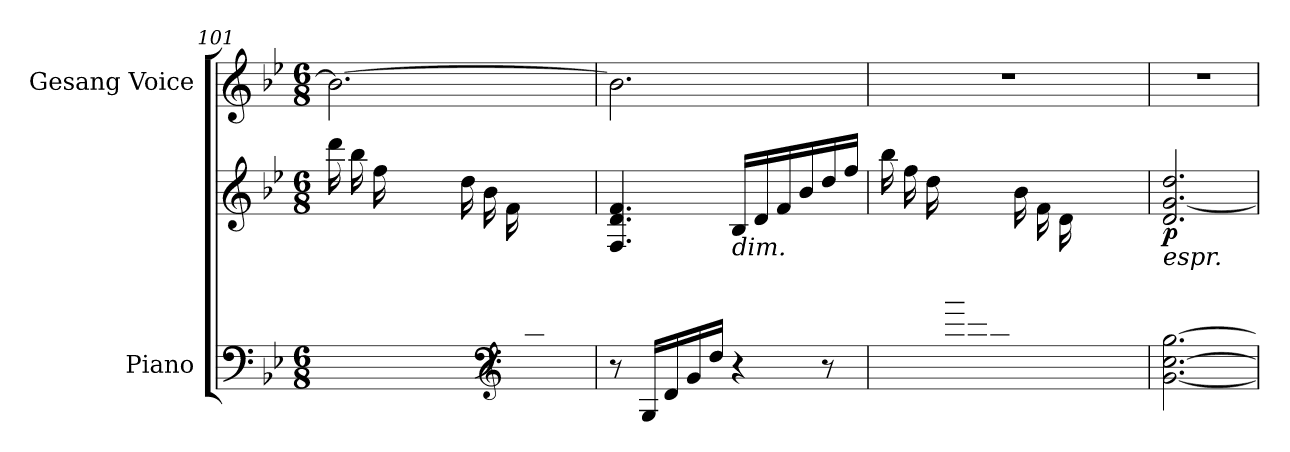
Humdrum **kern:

**kern	**kern	**dynam	**kern
*part2	*part2	*part2	*part1
*staff3	*staff2	*staff2/3	*staff1
*I"Piano	*	*	*I"Gesang Voice
*I'Pno	*	*	*
*clefF4	*clefG2	*	*clefG2
*k[b-e-]	*k[b-e-]	*	*k[b-e-]
*M6/8	*M6/8	*	*M6/8
=101	=101	=101	=101
*^	*	*	*
8.ryy	2ryy	16ddd\LL	.	2.b-\_
.	.	16bb-\	.	.
*clefG2	*	*	*	*
.	.	16ff\	.	.
16dd/	.	8.ryy	.	.
16b-/	.	.	.	.
16f/JJ	.	.	.	.
8.ryy	.	(16dd\LL	.	.
.	.	16b-\	.	.
*clefF4	*	*	*	*
.	4ryy	16f\	.	.
16d/	.	8.ryy	.	.
16B-/	.	.	.	.
16F/JJ)	.	.	.	.
*v	*v	*	*	*
=102	=102	=102	=102
8r	4.F/ 4.d/ 4.f/	.	2.b-\]
16BBB-/LL	.	.	.
16FF/	.	.	.
16BB-/	.	.	.
16F/JJ	.	.	.
!	!LO:TX:b:i:t=dim.	!	!
4r	16B-/LL	.	.
.	16d/	.	.
.	16f/	.	.
.	16b-/	.	.
8r	16dd/	.	.
.	16ff/JJ	.	.
!!LO:LB:g=z
=103	=103	=103	=103
*^	*	*	*
8.ryy	4.ryy	16bb-\LL	.	2.r
.	.	16ff\	.	.
.	.	16dd\	.	.
16b-/	.	8.ryy	.	.
16f/	.	.	.	.
16d/JJ	.	.	.	.
8.ryy	4ryy	16b-\LL	.	.
.	.	16f\	.	.
.	.	16d\	.	.
16B-/	.	8.ryy	.	.
16F/	16ryy	.	.	.
16D/JJ	16ryy	.	.	.
!!LO:LB:g=z
=104	=104	=104	=104	=104
!	!	!LO:TX:b:i:t=espr.	!	!
!	!	!	!LO:DY:b	!
*v	*v	*	*	*
[2.BB-\ [>2.E-\ [2.B-\	2.d/ [<2.g/ 2.dd/	p	2.r
=	=	=	=
*-	*-	*-	*-
